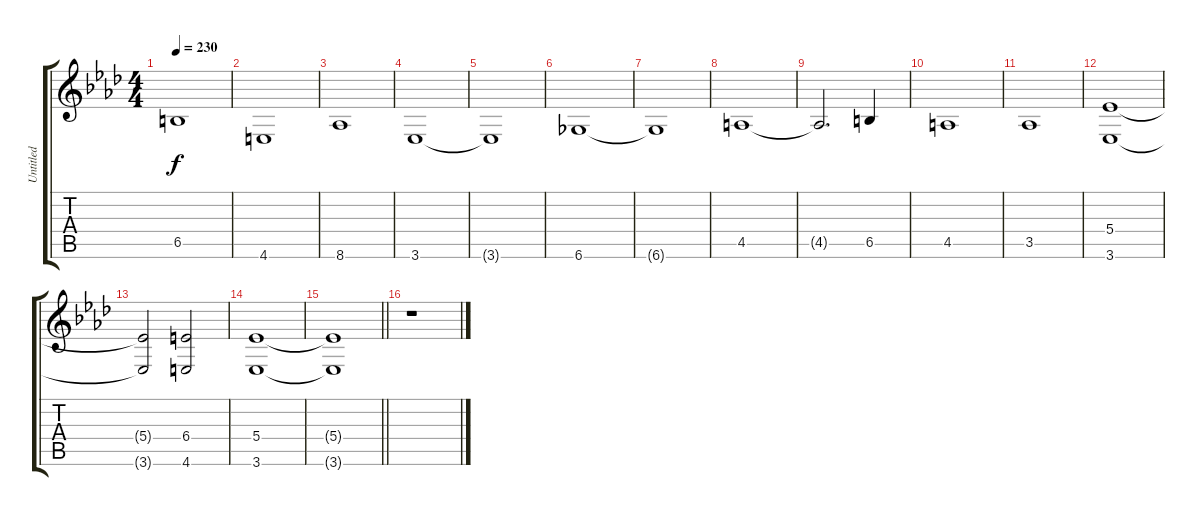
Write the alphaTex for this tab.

\track ("Untitled" "Untitled") {instrument distortionguitar}
\staff {score tabs}
\tuning (C4 G3 Eb3 Bb2 F2 C2) {hide}
\ts (4 4)
\tempo 230
\clef g2
\ks ab
6.5{t}.1{dy f} |
4.6.1 |
8.6.1 |
3.6.1 |
3.6{t}.1 |
6.6.1 |
6.6{t}.1 |
4.5.1 |
4.5{t}.2{d} 6.5.4 |
4.5.1 |
3.5.1 |
(5.4 3.6).1 |
(5.4{t} 3.6{t}).2 (6.4 4.6).2 |
(5.4 3.6).1 |
\barLineRight lightlight
(5.4{t} 3.6{t}).1 |
r.1
